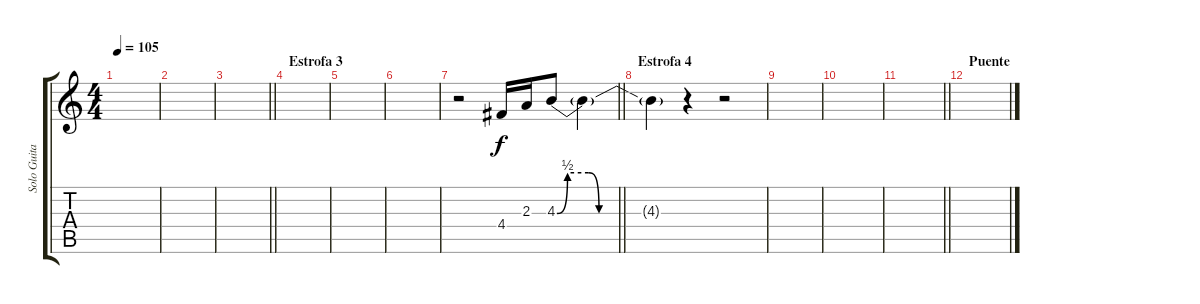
\track ("Solo Guitar" "Solo Guita") {instrument overdrivenguitar}
\staff {score tabs}
\tuning (E4 B3 G3 D3 A2 E2) {hide}
\ts (4 4)
\tempo 105
\clef g2
\ks c
|
|
\barLineRight lightlight
|
\section ("" "Estrofa 3")
|
|
|
\barLineRight lightlight
r.2 4.4.16 2.3.16 4.3{be (custom 0 0 5 2 15 2 20 0 30 0 45 0 60 0)}.8 4.3{t}.4 |
\section ("" "Estrofa 4")
4.3{t}.4 r.4 r.2 |
|
|
\barLineRight lightlight
|
\section ("" "Puente")
